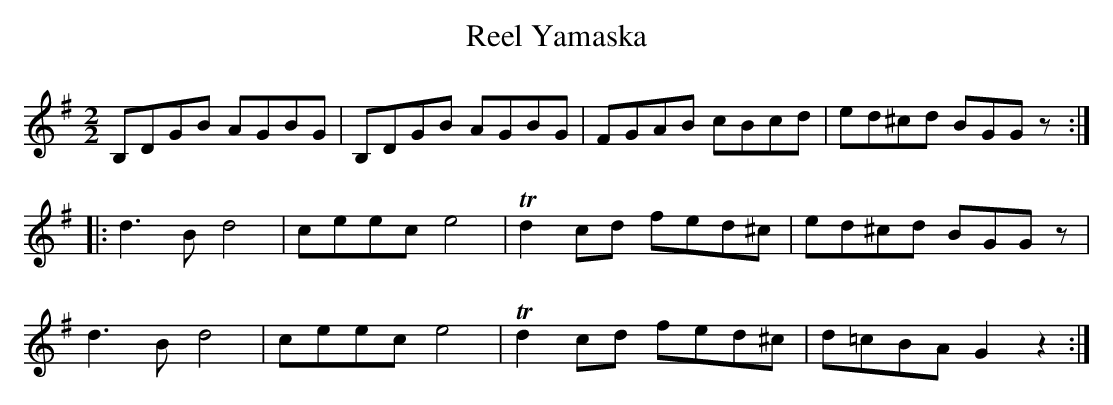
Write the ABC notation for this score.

X:1
T:Reel Yamaska
M:2/2
L:1/8
K:G
B,DGB AGBG|B,DGB AGBG|FGAB cBcd|ed^cd BGGz:|
|:d3B d4|ceec e4|Td2 cd fed^c|ed^cd BGGz|
d3B d4|ceec e4|Td2 cd fed^c|d=cBA G2z2:|]
